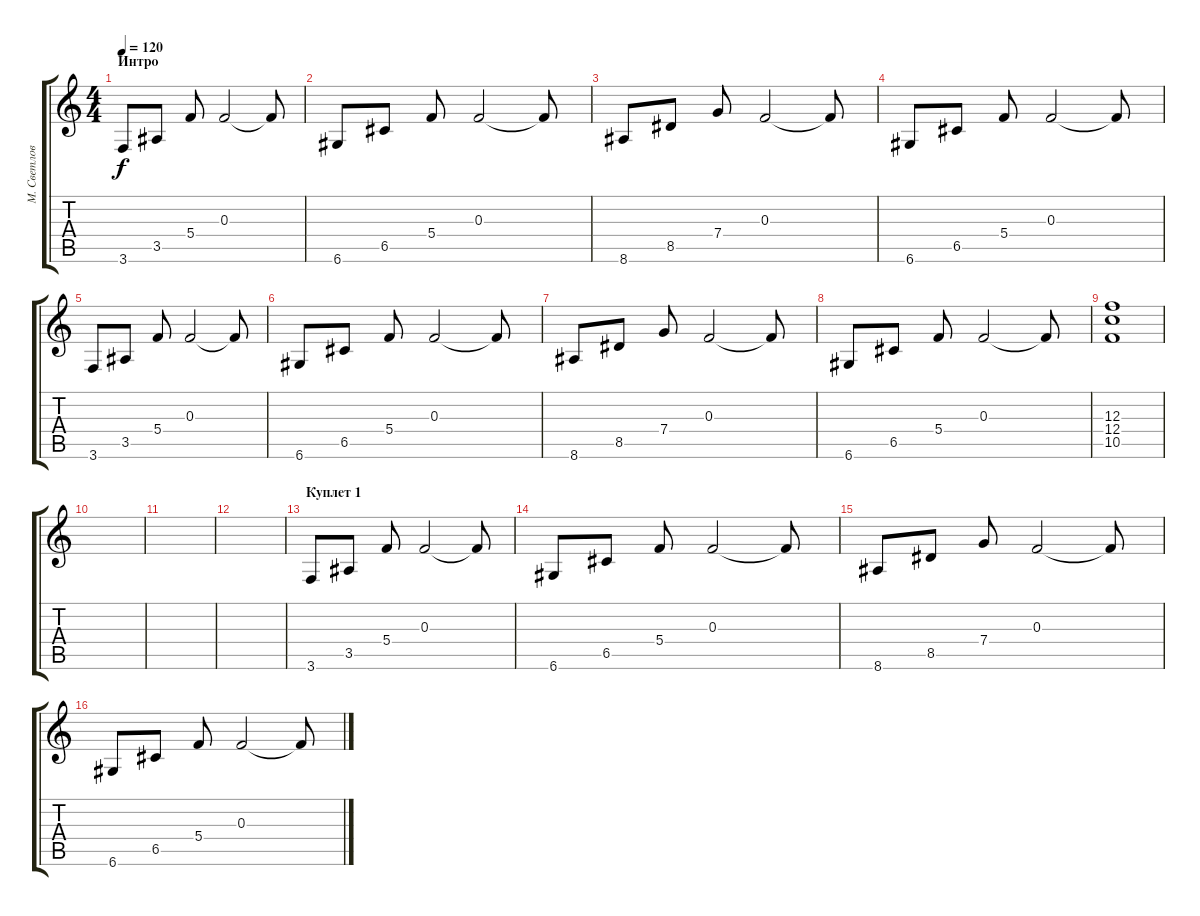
\track ("М. Светлов" "М. Светлов") {instrument electricguitarclean}
\staff {score tabs}
\tuning (D4 A3 F3 C3 G2 D2) {hide}
\ts (4 4)
\section ("" "Интро")
\tempo 120
\clef g2
\ks c
3.6.8{dy f instrument electricguitarclean} 3.5.8 5.4.8 0.3.2 0.3{t}.8 |
6.6.8 6.5.8 5.4.8 0.3.2 0.3{t}.8 |
8.6.8 8.5.8 7.4.8 0.3.2 0.3{t}.8 |
6.6.8 6.5.8 5.4.8 0.3.2 0.3{t}.8 |
3.6.8 3.5.8 5.4.8 0.3.2 0.3{t}.8 |
6.6.8 6.5.8 5.4.8 0.3.2 0.3{t}.8 |
8.6.8 8.5.8 7.4.8 0.3.2 0.3{t}.8 |
6.6.8 6.5.8 5.4.8 0.3.2 0.3{t}.8 |
(12.3 12.4 10.5).1 |
|
|
|
\section ("" "Куплет 1")
3.6.8 3.5.8 5.4.8 0.3.2 0.3{t}.8 |
6.6.8 6.5.8 5.4.8 0.3.2 0.3{t}.8 |
8.6.8 8.5.8 7.4.8 0.3.2 0.3{t}.8 |
6.6.8 6.5.8 5.4.8 0.3.2 0.3{t}.8
